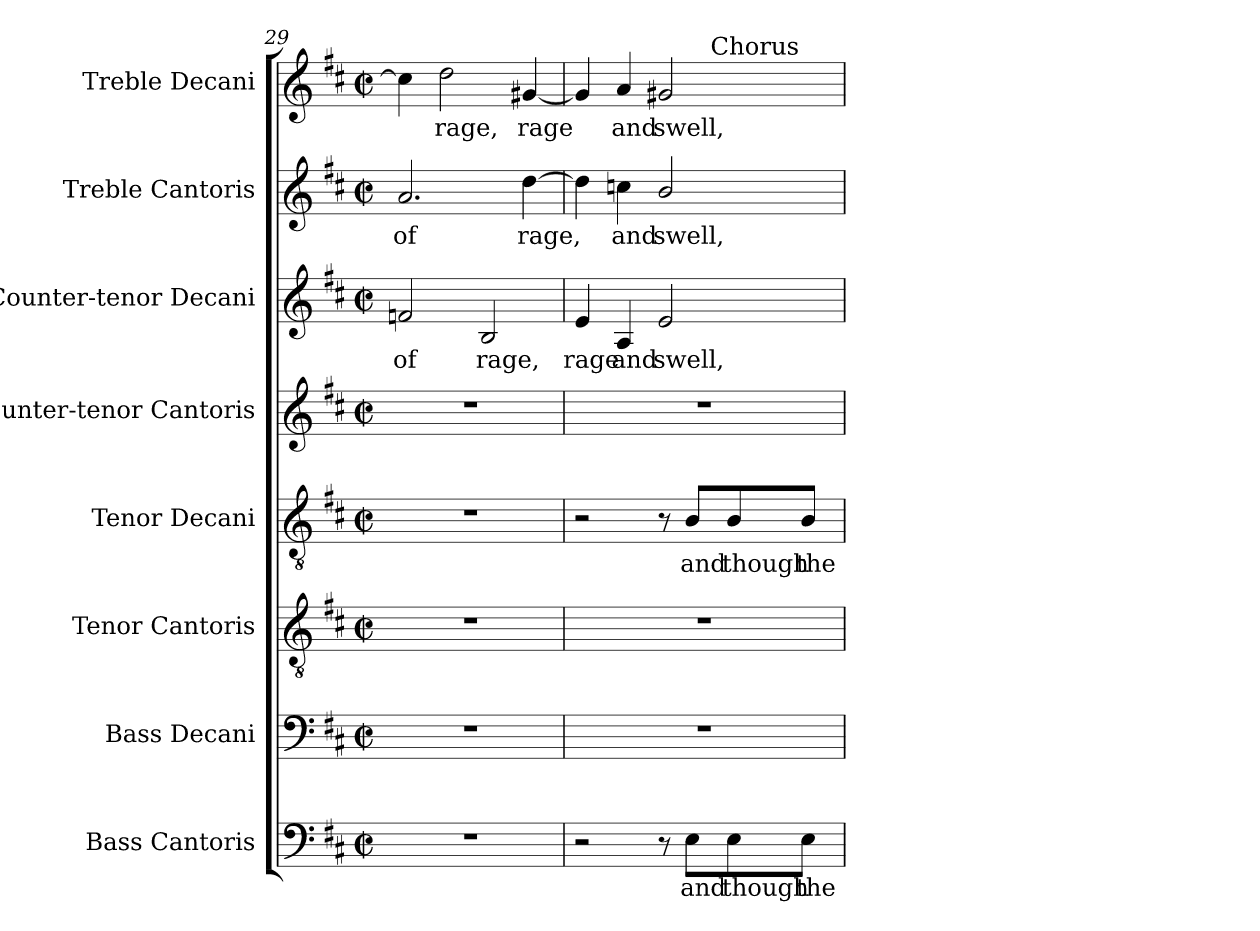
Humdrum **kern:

**kern	**text	**kern	**kern	**kern	**text	**kern	**kern	**text	**kern	**text	**kern	**text
*part8	*part8	*part7	*part6	*part5	*part5	*part4	*part3	*part3	*part2	*part2	*part1	*part1
*staff8	*staff8	*staff7	*staff6	*staff5	*staff5	*staff4	*staff3	*staff3	*staff2	*staff2	*staff1	*staff1
*I"Bass Cantoris	*	*I"Bass Decani	*I"Tenor Cantoris	*I"Tenor Decani	*	*I"Counter-tenor Cantoris	*I"Counter-tenor Decani	*	*I"Treble Cantoris	*	*I"Treble Decani	*
*I'B.	*	*I'B.	*I'T.	*I'T.	*	*I'A.	*I'A.	*	*I'S.	*	*	*
*clefF4	*	*clefF4	*clefGv2	*clefGv2	*	*clefG2	*clefG2	*	*clefG2	*	*clefG2	*
*	*	*	*ITrd7c12	*ITrd7c12	*	*	*	*	*	*	*	*
*k[f#c#]	*	*k[f#c#]	*k[f#c#]	*k[f#c#]	*	*k[f#c#]	*k[f#c#]	*	*k[f#c#]	*	*k[f#c#]	*
*D:	*	*D:	*D:	*D:	*	*D:	*D:	*	*D:	*	*D:	*
*M2/2	*	*M2/2	*M2/2	*M2/2	*	*M2/2	*M2/2	*	*M2/2	*	*M2/2	*
*met(c|)	*	*met(c|)	*met(c|)	*met(c|)	*	*met(c|)	*met(c|)	*	*met(c|)	*	*met(c|)	*
=29	=29	=29	=29	=29	=29	=29	=29	=29	=29	=29	=29	=29
!	!	!	!	!	!	!	!	!LO:LY:b:color=#000000	!	!	!	!
!	!	!	!	!	!	!	!	!	!	!LO:LY:b:color=#000000	!	!
1r	.	1r	1r	1r	.	1r	2fni/	-of	2.ai/	-of	4cci\]	.
!	!	!	!	!	!	!	!	!	!	!	!	!LO:LY:b:color=#000000
.	.	.	.	.	.	.	.	.	.	.	2ddi\	rage,
!	!	!	!	!	!	!	!	!LO:LY:b:color=#000000	!	!	!	!
.	.	.	.	.	.	.	2Bi/	rage,	.	.	.	.
!	!	!	!	!	!	!	!	!	!	!LO:LY:b:color=#000000	!	!
!	!	!	!	!	!	!	!	!	!	!	!	!LO:LY:b:color=#000000
.	.	.	.	.	.	.	.	.	[4ddi\	rage,	[4g#Xi/	rage
=30	=30	=30	=30	=30	=30	=30	=30	=30	=30	=30	=30	=30
!	!	!	!	!	!	!	!	!LO:LY:b:color=#000000	!	!	!	!
*	*	*	*	*	*	*	*	*	*	*	*^	*
2r	.	1r	1r	2r	.	1r	4ei/	rage	4ddi\]	.	4g#i/]	2ryy	.
!	!	!	!	!	!	!	!	!LO:LY:b:color=#000000	!	!	!	!	!
!	!	!	!	!	!	!	!	!	!	!LO:LY:b:color=#000000	!	!	!
!	!	!	!	!	!	!	!	!	!	!	!	!	!LO:LY:b:color=#000000
.	.	.	.	.	.	.	4Ai/	and	4ccni\	and	4ai/	.	and
!	!	!	!	!	!	!	!	!LO:LY:b:color=#000000	!	!	!	!	!
!	!	!	!	!	!	!	!	!	!	!LO:LY:b:color=#000000	!	!	!
!	!	!	!	!	!	!	!	!	!	!	!	!	!LO:LY:b:color=#000000
8r	.	.	.	8r	.	.	2ei/	swell,	2bi/	swell,	2g#Xi/	8ryy	swell,
!	!LO:LY:b:color=#000000	!	!	!	!	!	!	!	!	!	!	!	!
!	!	!	!	!	!LO:LY:b:color=#000000	!	!	!	!	!	!	!	!
8Ei\L	and	.	.	8BBi/L	and	.	.	.	.	.	.	16ryy	.
.	.	.	.	.	.	.	.	.	.	.	.	128ryy	.
.	.	.	.	.	.	.	.	.	.	.	.	1024ryy	.
!	!	!	!	!	!	!	!	!	!	!	!	!LO:TX:a:t=Chorus	!
.	.	.	.	.	.	.	.	.	.	.	.	4ryy	.
!	!LO:LY:b:color=#000000	!	!	!	!	!	!	!	!	!	!	!	!
!	!	!	!	!	!LO:LY:b:color=#000000	!	!	!	!	!	!	!	!
8Ei\	though	.	.	8BBi/	though	.	.	.	.	.	.	.	.
!	!LO:LY:b:color=#000000	!	!	!	!	!	!	!	!	!	!	!	!
!	!	!	!	!	!LO:LY:b:color=#000000	!	!	!	!	!	!	!	!
8Ei\J	the	.	.	8BBi/J	the	.	.	.	.	.	.	.	.
.	.	.	.	.	.	.	.	.	.	.	.	32ryy	.
.	.	.	.	.	.	.	.	.	.	.	.	64ryy	.
.	.	.	.	.	.	.	.	.	.	.	.	256..ryy	.
*	*	*	*	*	*	*	*	*	*	*	*v	*v	*
=	=	=	=	=	=	=	=	=	=	=	=	=
*-	*-	*-	*-	*-	*-	*-	*-	*-	*-	*-	*-	*-
